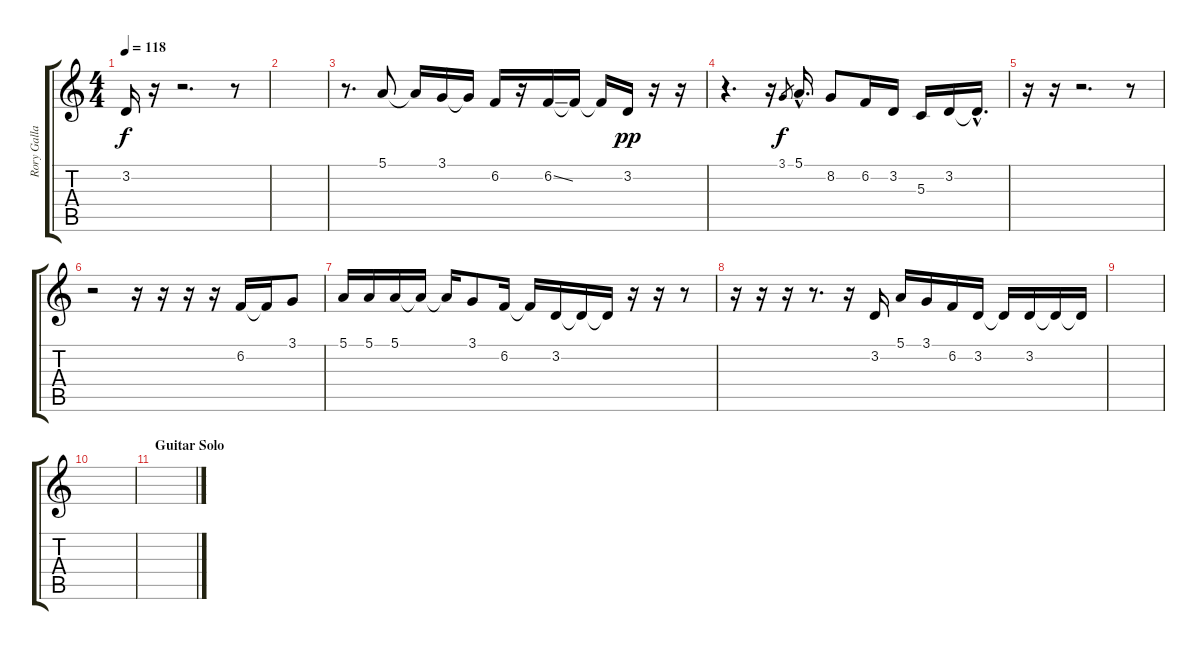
\track ("Rory Gallagher Vocals" "Rory Galla") {instrument cello}
\staff {score tabs}
\tuning (E4 B3 G3 D3 A2 E2) {hide}
\ts (4 4)
\tempo 118
\clef g2
\ks c
3.2{t}.16{dy f} r.16 r.2{d} r.8 |
|
r.8{d} 5.1.8 5.1{t}.16 3.1.16 3.1{t}.16 6.2.16 r.16 6.2{ss}.16 6.2{t}.16 6.2{t}.16 3.2.16{dy pp} r.16 r.16 |
r.4{d} r.16 3.1.8{gr dy f} 5.1{hac}.16{d} 8.2.8 6.2.16 3.2.16 5.3.16 3.2.16 3.2{hac t}.16{d} |
r.16 r.16 r.2{d} r.8 |
r.2 r.16 r.16 r.16 r.16 6.2.16 6.2{t}.16 3.1.8 |
5.1.16 5.1.16 5.1.16 5.1{t}.16 5.1{t}.16 3.1.8 6.2.16 6.2{t}.16 3.2.16 3.2{t}.16 3.2{t}.16 r.16 r.16 r.8 |
r.16 r.16 r.16 r.8{d} r.16 3.2.16 5.1.16 3.1.16 6.2.16 3.2.16 3.2{t}.16 3.2.16 3.2{t}.16 3.2{t}.16 |
|
|
\section ("" "Guitar Solo")
